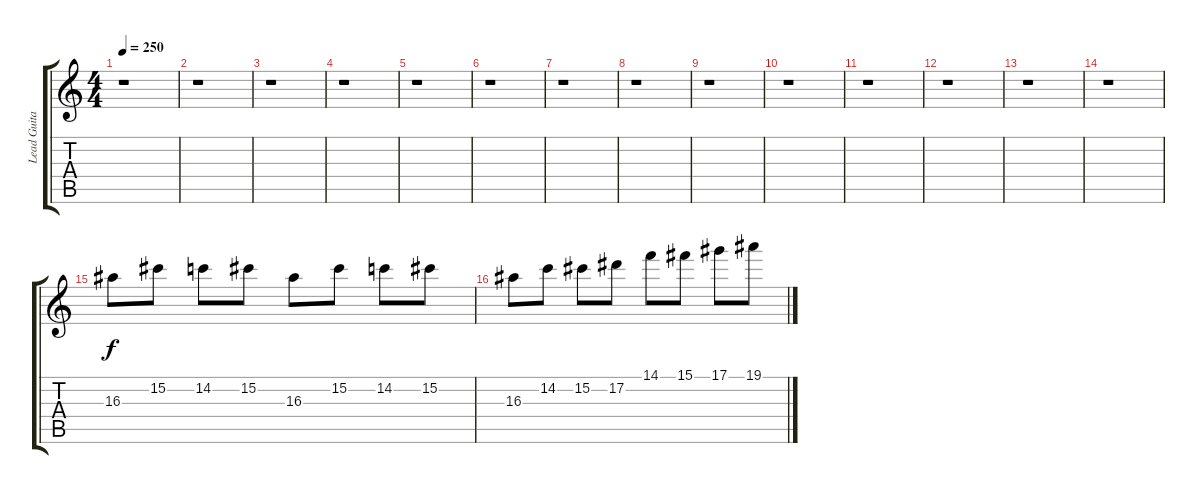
\track ("Lead Guitar" "Lead Guita") {instrument distortionguitar}
\staff {score tabs}
\tuning (Eb4 Bb3 Gb3 Db3 Ab2 Eb2) {hide}
\ts (4 4)
\tempo 250
\clef g2
\ks c
r.1{dy f} |
r.1 |
r.1 |
r.1 |
r.1 |
r.1 |
r.1 |
r.1 |
r.1 |
r.1 |
r.1 |
r.1 |
r.1 |
r.1 |
16.3.8 15.2.8 14.2.8 15.2.8 16.3.8 15.2.8 14.2.8 15.2.8 |
16.3.8 14.2.8 15.2.8 17.2.8 14.1.8 15.1.8 17.1.8 19.1.8
